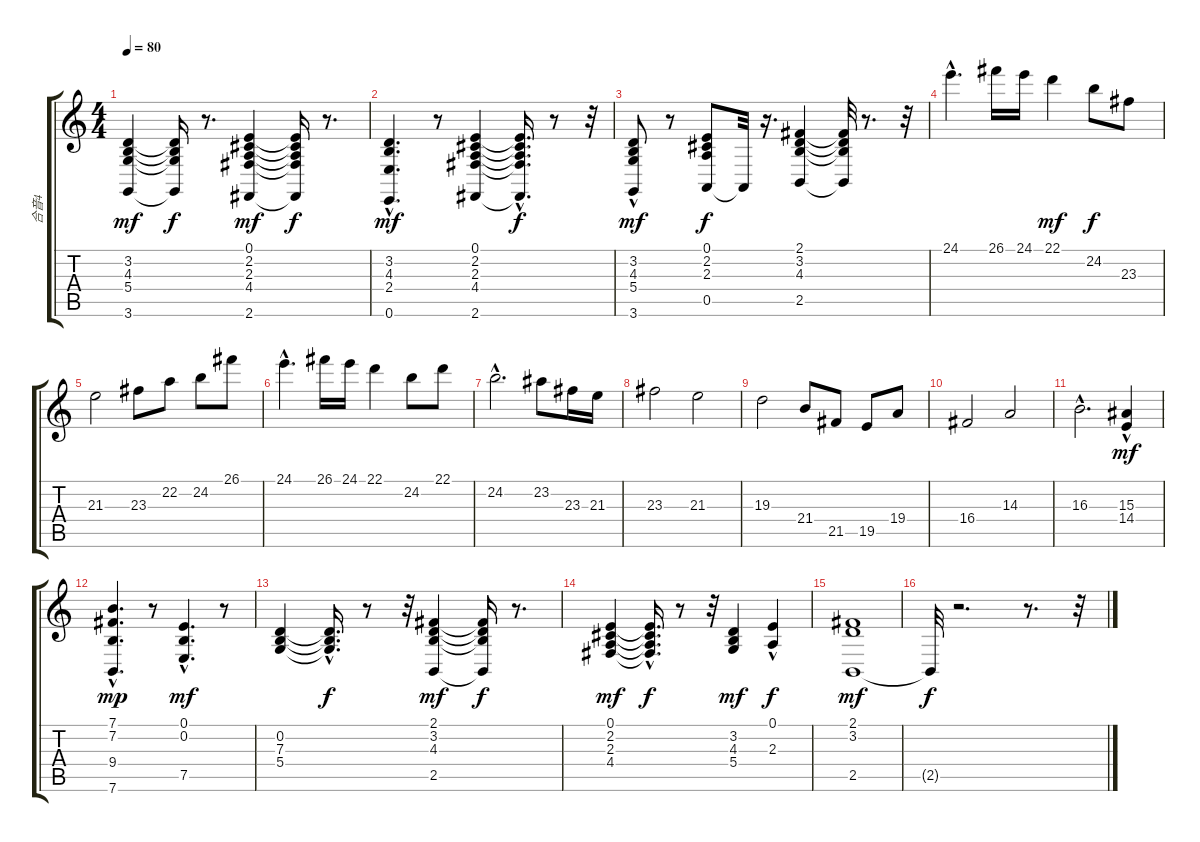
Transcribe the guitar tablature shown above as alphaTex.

\track ("合音4" "合音4") {instrument stringensemble2}
\staff {score tabs}
\tuning (E4 B3 G3 D3 A2 E2) {hide}
\ts (4 4)
\tempo 80
\clef g2
\ks c
(3.2 4.3 5.4 3.6).4{dy mf} (3.2{t} 4.3{t} 5.4{t} 3.6{t}).16{dy f} r.8{d} (0.1 2.2 2.3 4.4 2.6).4{dy mf} (0.1{t} 2.2{t} 2.3{t} 4.4{t} 2.6{t}).16{dy f} r.8{d} |
(3.2 4.3 2.4{hac} 0.6).4{d dy mf} r.8 (0.1 2.2 2.3 4.4 2.6).4 (0.1{t} 2.2{t} 2.3{hac t} 4.4{t} 2.6{t}).16{d dy f} r.8 r.32 |
(3.2 4.3 5.4{hac} 3.6).8{dy mf} r.8 (0.1 2.2 2.3 0.5).8{dy f} 0.5{t}.32 r.16{d} (2.1 3.2 4.3 2.5).4 (2.1{t} 3.2{t} 4.3{t} 2.5{t}).32 r.8{d} r.32 |
24.1{hac}.4{d} 26.1.16 24.1.16 22.1.4{dy mf} 24.2.8{dy f} 23.3.8 |
21.3.2 23.3.8 22.2.8 24.2.8 26.1.8 |
24.1{hac}.4{d} 26.1.16 24.1.16 22.1.4 24.2.8 22.1.8 |
24.2{hac}.2{d} 23.2.8 23.3.16 21.3.16 |
23.3.2 21.3.2 |
19.3.2 21.4.8 21.5.8 19.5.8 19.4.8 |
16.4.2 14.3.2 |
16.3{hac}.2{d} (15.3 14.4{hac}).4{dy mf} |
(7.1 7.2 9.4 7.6{hac}).4{d dy mp} r.8 (0.1{hac} 0.2{hac} 7.5{hac}).4{d dy mf} r.8 |
(0.2 7.3 5.4).4 (0.2{t} 7.3{hac t} 5.4{hac t}).16{d dy f} r.8 r.32 (2.1 3.2 4.3 2.5).4{dy mf} (2.1{t} 3.2{t} 4.3{t} 2.5{t}).16{dy f} r.8{d} |
(0.1 2.2 2.3 4.4).4{dy mf} (0.1{hac t} 2.2{hac t} 2.3{hac t} 4.4{t}).16{d dy f} r.8 r.32 (3.2 4.3 5.4).4{dy mf} (0.1 2.3{hac}).4{dy f} |
(2.1 3.2 2.5).1{dy mf} |
2.5{t}.32{dy f} r.2{d} r.8{d} r.32
